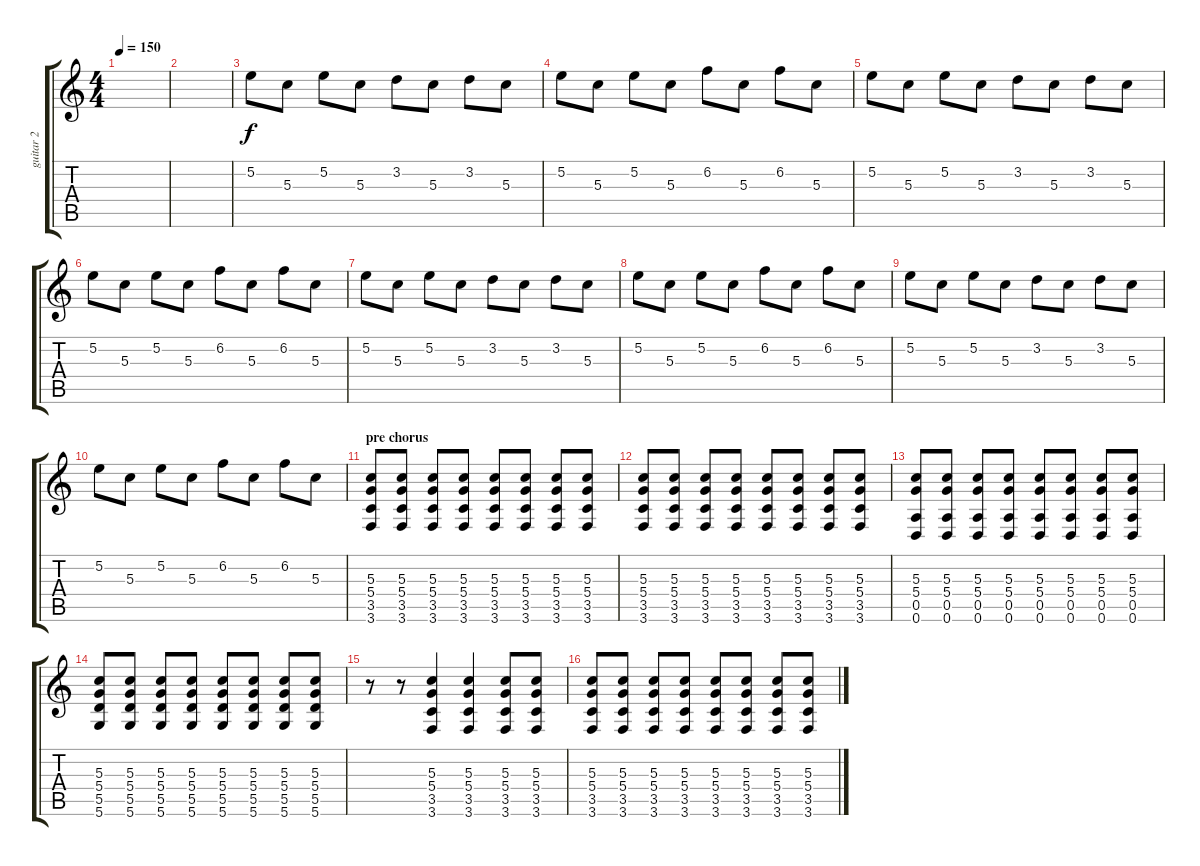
\track ("guitar 2" "guitar 2") {instrument overdrivenguitar}
\staff {score tabs}
\tuning (E4 B3 G3 D3 A2 D2) {hide}
\ts (4 4)
\tempo 150
\clef g2
\ks c
|
|
5.2.8{volume 7} 5.3.8 5.2.8 5.3.8 3.2.8 5.3.8 3.2.8 5.3.8 |
5.2.8 5.3.8 5.2.8 5.3.8 6.2.8 5.3.8 6.2.8 5.3.8 |
5.2.8 5.3.8 5.2.8 5.3.8 3.2.8 5.3.8 3.2.8 5.3.8 |
5.2.8 5.3.8 5.2.8 5.3.8 6.2.8 5.3.8 6.2.8 5.3.8 |
5.2.8{volume 7} 5.3.8 5.2.8 5.3.8 3.2.8 5.3.8 3.2.8 5.3.8 |
5.2.8 5.3.8 5.2.8 5.3.8 6.2.8 5.3.8 6.2.8 5.3.8 |
5.2.8 5.3.8 5.2.8 5.3.8 3.2.8 5.3.8 3.2.8 5.3.8 |
5.2.8 5.3.8 5.2.8 5.3.8 6.2.8 5.3.8 6.2.8 5.3.8 |
\section ("" "pre chorus")
(5.3 5.4 3.5 3.6).8 (5.3 5.4 3.5 3.6).8 (5.3 5.4 3.5 3.6).8 (5.3 5.4 3.5 3.6).8 (5.3 5.4 3.5 3.6).8 (5.3 5.4 3.5 3.6).8 (5.3 5.4 3.5 3.6).8 (5.3 5.4 3.5 3.6).8 |
(5.3 5.4 3.5 3.6).8 (5.3 5.4 3.5 3.6).8 (5.3 5.4 3.5 3.6).8 (5.3 5.4 3.5 3.6).8 (5.3 5.4 3.5 3.6).8 (5.3 5.4 3.5 3.6).8 (5.3 5.4 3.5 3.6).8 (5.3 5.4 3.5 3.6).8 |
(5.3 5.4 0.5 0.6).8 (5.3 5.4 0.5 0.6).8 (5.3 5.4 0.5 0.6).8 (5.3 5.4 0.5 0.6).8 (5.3 5.4 0.5 0.6).8 (5.3 5.4 0.5 0.6).8 (5.3 5.4 0.5 0.6).8 (5.3 5.4 0.5 0.6).8 |
(5.3 5.4 5.5 5.6).8 (5.3 5.4 5.5 5.6).8 (5.3 5.4 5.5 5.6).8 (5.3 5.4 5.5 5.6).8 (5.3 5.4 5.5 5.6).8 (5.3 5.4 5.5 5.6).8 (5.3 5.4 5.5 5.6).8 (5.3 5.4 5.5 5.6).8 |
r.8 r.8 (5.3 5.4 3.5 3.6).4 (5.3 5.4 3.5 3.6).4 (5.3 5.4 3.5 3.6).8 (5.3 5.4 3.5 3.6).8 |
(5.3 5.4 3.5 3.6).8 (5.3 5.4 3.5 3.6).8 (5.3 5.4 3.5 3.6).8 (5.3 5.4 3.5 3.6).8 (5.3 5.4 3.5 3.6).8 (5.3 5.4 3.5 3.6).8 (5.3 5.4 3.5 3.6).8 (5.3 5.4 3.5 3.6).8
